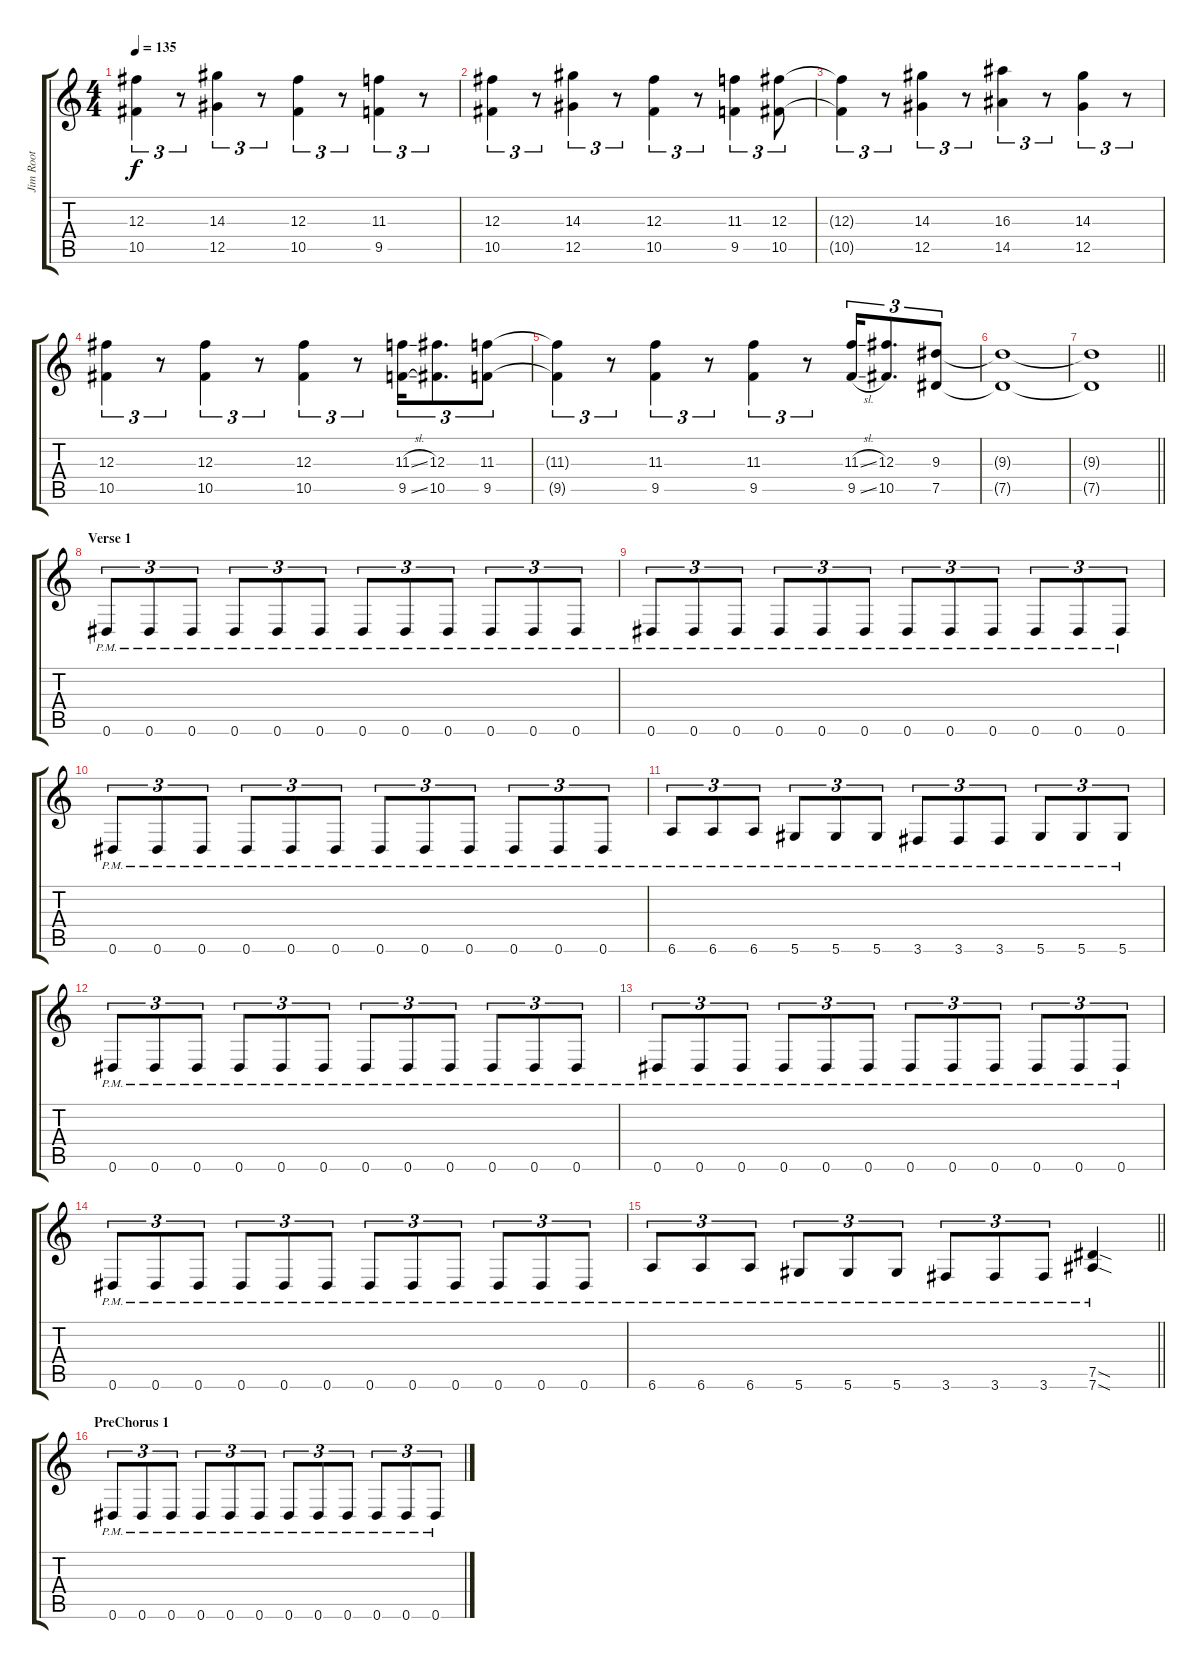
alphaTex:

\track ("Jim Root" "Jim Root") {instrument distortionguitar}
\staff {score tabs}
\tuning (Eb4 Bb3 Gb3 Db3 Ab2 Eb2) {hide}
\ts (4 4)
\tempo 135
\clef g2
\ks c
(12.3{t} 10.5{t}).4{tu (3 2) dy f} r.8{tu (3 2)} (14.3 12.5).4{tu (3 2)} r.8{tu (3 2)} (12.3 10.5).4{tu (3 2)} r.8{tu (3 2)} (11.3 9.5).4{tu (3 2)} r.8{tu (3 2)} |
(12.3 10.5).4{tu (3 2)} r.8{tu (3 2)} (14.3 12.5).4{tu (3 2)} r.8{tu (3 2)} (12.3 10.5).4{tu (3 2)} r.8{tu (3 2)} (11.3 9.5).4{tu (3 2)} (12.3 10.5).8{tu (3 2)} |
(12.3{t} 10.5{t}).4{tu (3 2)} r.8{tu (3 2)} (14.3 12.5).4{tu (3 2)} r.8{tu (3 2)} (16.3 14.5).4{tu (3 2)} r.8{tu (3 2)} (14.3 12.5).4{tu (3 2)} r.8{tu (3 2)} |
(12.3 10.5).4{tu (3 2)} r.8{tu (3 2)} (12.3 10.5).4{tu (3 2)} r.8{tu (3 2)} (12.3 10.5).4{tu (3 2)} r.8{tu (3 2)} (11.3{sl} 9.5{sl}).16{tu (3 2)} (12.3 10.5).8{d tu (3 2)} (11.3 9.5).8{tu (3 2)} |
(11.3{t} 9.5{t}).4{tu (3 2)} r.8{tu (3 2)} (11.3 9.5).4{tu (3 2)} r.8{tu (3 2)} (11.3 9.5).4{tu (3 2)} r.8{tu (3 2)} (11.3{sl} 9.5{sl}).16{tu (3 2)} (12.3 10.5).8{d tu (3 2)} (9.3 7.5).8{tu (3 2)} |
(9.3{t} 7.5{t}).1 |
\barLineRight lightlight
(9.3{t} 7.5{t}).1 |
\section ("" "Verse 1")
0.6{pm}.8{tu (3 2) volume 6} 0.6{pm}.8{tu (3 2)} 0.6{pm}.8{tu (3 2)} 0.6{pm}.8{tu (3 2)} 0.6{pm}.8{tu (3 2)} 0.6{pm}.8{tu (3 2)} 0.6{pm}.8{tu (3 2)} 0.6{pm}.8{tu (3 2)} 0.6{pm}.8{tu (3 2)} 0.6{pm}.8{tu (3 2)} 0.6{pm}.8{tu (3 2)} 0.6{pm}.8{tu (3 2)} |
0.6{pm}.8{tu (3 2)} 0.6{pm}.8{tu (3 2)} 0.6{pm}.8{tu (3 2)} 0.6{pm}.8{tu (3 2)} 0.6{pm}.8{tu (3 2)} 0.6{pm}.8{tu (3 2)} 0.6{pm}.8{tu (3 2)} 0.6{pm}.8{tu (3 2)} 0.6{pm}.8{tu (3 2)} 0.6{pm}.8{tu (3 2)} 0.6{pm}.8{tu (3 2)} 0.6{pm}.8{tu (3 2)} |
0.6{pm}.8{tu (3 2)} 0.6{pm}.8{tu (3 2)} 0.6{pm}.8{tu (3 2)} 0.6{pm}.8{tu (3 2)} 0.6{pm}.8{tu (3 2)} 0.6{pm}.8{tu (3 2)} 0.6{pm}.8{tu (3 2)} 0.6{pm}.8{tu (3 2)} 0.6{pm}.8{tu (3 2)} 0.6{pm}.8{tu (3 2)} 0.6{pm}.8{tu (3 2)} 0.6{pm}.8{tu (3 2)} |
6.6{pm}.8{tu (3 2) volume 10} 6.6{pm}.8{tu (3 2)} 6.6{pm}.8{tu (3 2)} 5.6{pm}.8{tu (3 2)} 5.6{pm}.8{tu (3 2)} 5.6{pm}.8{tu (3 2)} 3.6{pm}.8{tu (3 2)} 3.6{pm}.8{tu (3 2)} 3.6{pm}.8{tu (3 2)} 5.6{pm}.8{tu (3 2)} 5.6{pm}.8{tu (3 2)} 5.6{pm}.8{tu (3 2)} |
0.6{pm}.8{tu (3 2) volume 6} 0.6{pm}.8{tu (3 2)} 0.6{pm}.8{tu (3 2)} 0.6{pm}.8{tu (3 2)} 0.6{pm}.8{tu (3 2)} 0.6{pm}.8{tu (3 2)} 0.6{pm}.8{tu (3 2)} 0.6{pm}.8{tu (3 2)} 0.6{pm}.8{tu (3 2)} 0.6{pm}.8{tu (3 2)} 0.6{pm}.8{tu (3 2)} 0.6{pm}.8{tu (3 2)} |
0.6{pm}.8{tu (3 2)} 0.6{pm}.8{tu (3 2)} 0.6{pm}.8{tu (3 2)} 0.6{pm}.8{tu (3 2)} 0.6{pm}.8{tu (3 2)} 0.6{pm}.8{tu (3 2)} 0.6{pm}.8{tu (3 2)} 0.6{pm}.8{tu (3 2)} 0.6{pm}.8{tu (3 2)} 0.6{pm}.8{tu (3 2)} 0.6{pm}.8{tu (3 2)} 0.6{pm}.8{tu (3 2)} |
0.6{pm}.8{tu (3 2)} 0.6{pm}.8{tu (3 2)} 0.6{pm}.8{tu (3 2)} 0.6{pm}.8{tu (3 2)} 0.6{pm}.8{tu (3 2)} 0.6{pm}.8{tu (3 2)} 0.6{pm}.8{tu (3 2)} 0.6{pm}.8{tu (3 2)} 0.6{pm}.8{tu (3 2)} 0.6{pm}.8{tu (3 2)} 0.6{pm}.8{tu (3 2)} 0.6{pm}.8{tu (3 2)} |
\barLineRight lightlight
6.6{pm}.8{tu (3 2) volume 10} 6.6{pm}.8{tu (3 2)} 6.6{pm}.8{tu (3 2)} 5.6{pm}.8{tu (3 2)} 5.6{pm}.8{tu (3 2)} 5.6{pm}.8{tu (3 2)} 3.6{pm}.8{tu (3 2)} 3.6{pm}.8{tu (3 2)} 3.6{pm}.8{tu (3 2)} (7.5{sod} 7.6{sod pm}).4 |
\section ("" "PreChorus 1")
0.6{pm}.8{tu (3 2)} 0.6{pm}.8{tu (3 2)} 0.6{pm}.8{tu (3 2)} 0.6{pm}.8{tu (3 2)} 0.6{pm}.8{tu (3 2)} 0.6{pm}.8{tu (3 2)} 0.6{pm}.8{tu (3 2)} 0.6{pm}.8{tu (3 2)} 0.6{pm}.8{tu (3 2)} 0.6{pm}.8{tu (3 2)} 0.6{pm}.8{tu (3 2)} 0.6{pm}.8{tu (3 2)}
